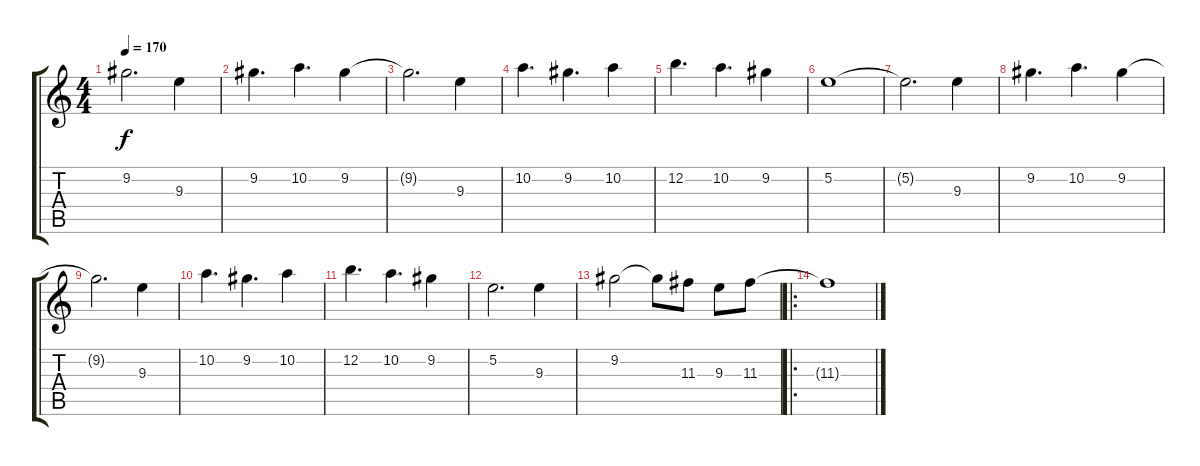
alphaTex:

\track "" {instrument distortionguitar}
\staff {score tabs}
\tuning (E4 B3 G3 D3 A2 E2) {hide}
\ts (4 4)
\tempo 170
\clef g2
\ks c
9.2{t}.2{d dy f} 9.3.4 |
9.2.4{d} 10.2.4{d} 9.2.4 |
9.2{t}.2{d} 9.3.4 |
10.2.4{d} 9.2.4{d} 10.2.4 |
12.2.4{d} 10.2.4{d} 9.2.4 |
5.2.1 |
5.2{t}.2{d} 9.3.4 |
9.2.4{d} 10.2.4{d} 9.2.4 |
9.2{t}.2{d} 9.3.4 |
10.2.4{d} 9.2.4{d} 10.2.4 |
12.2.4{d} 10.2.4{d} 9.2.4 |
5.2.2{d} 9.3.4 |
9.2.2 9.2{t}.8 11.3.8 9.3.8 11.3.8 |
\ro
11.3{t}.1
